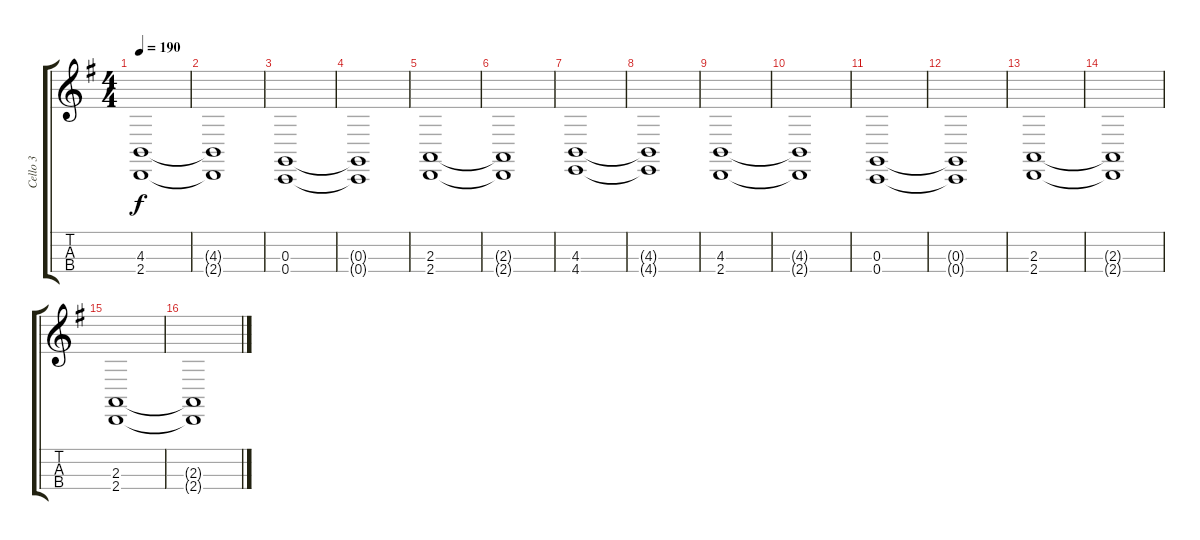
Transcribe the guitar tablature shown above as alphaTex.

\track ("Cello 3" "Cello 3") {instrument cello}
\staff {score tabs}
\tuning (A3 D3 G2 C2) {hide}
\ts (4 4)
\tempo 190
\clef g2
\ks g
(4.3 2.4).1{dy f} |
(4.3{t} 2.4{t}).1 |
(0.3 0.4).1 |
(0.3{t} 0.4{t}).1 |
(2.3 2.4).1 |
(2.3{t} 2.4{t}).1 |
(4.3 4.4).1 |
(4.3{t} 4.4{t}).1 |
(4.3 2.4).1 |
(4.3{t} 2.4{t}).1 |
(0.3 0.4).1 |
(0.3{t} 0.4{t}).1 |
(2.3 2.4).1 |
(2.3{t} 2.4{t}).1 |
(2.3 2.4).1 |
(2.3{t} 2.4{t}).1
